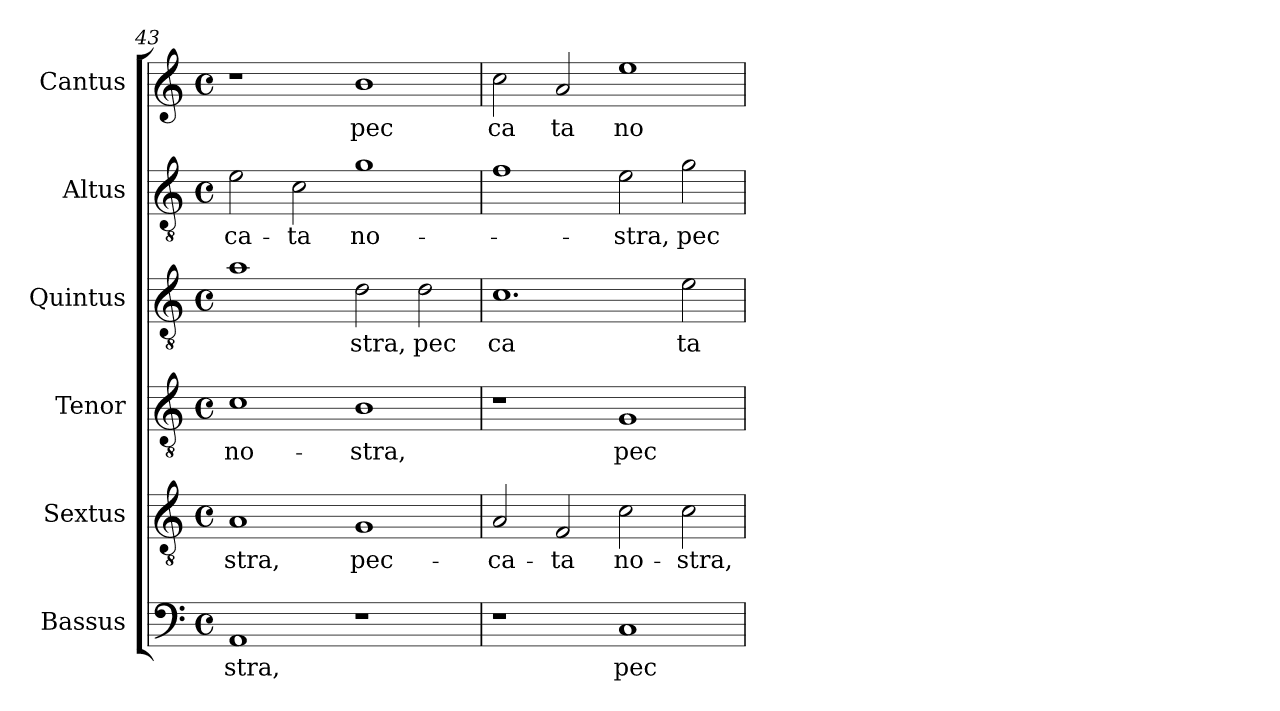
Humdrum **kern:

**kern	**text	**kern	**text	**kern	**text	**kern	**text	**kern	**text	**kern	**text
*part6	*part6	*part5	*part5	*part4	*part4	*part3	*part3	*part2	*part2	*part1	*part1
*staff6	*staff6	*staff5	*staff5	*staff4	*staff4	*staff3	*staff3	*staff2	*staff2	*staff1	*staff1
*I"Bassus	*	*I"Sextus	*	*I"Tenor	*	*I"Quintus	*	*I"Altus	*	*I"Cantus	*
*clefF4	*	*clefGv2	*	*clefGv2	*	*clefGv2	*	*clefGv2	*	*clefG2	*
*M4/4	*	*M4/4	*	*M4/4	*	*M4/4	*	*M4/4	*	*M4/4	*
*met(c)	*	*met(c)	*	*met(c)	*	*met(c)	*	*met(c)	*	*met(c)	*
=43	=43	=43	=43	=43	=43	=43	=43	=43	=43	=43	=43
!	!LO:LY:b:cj	!	!LO:LY:b:cj	!	!LO:LY:b:cj	!	!	!	!LO:LY:b:cj	!	!
1AA	stra,	1A	-stra,	1c	no-	1a	.	2e\	-ca-	1r	.
!	!	!	!	!	!	!	!	!	!LO:LY:b:cj	!	!
.	.	.	.	.	.	.	.	2c\	-ta	.	.
!	!	!	!LO:LY:b:cj	!	!LO:LY:b:cj	!	!LO:LY:b:cj	!	!LO:LY:b:cj	!	!LO:LY:b:cj
1r	.	1G	pec-	1B	-stra,	2d\	stra,	1g	no-	1b	pec
!	!	!	!	!	!	!	!LO:LY:b:cj	!	!	!	!
.	.	.	.	.	.	2d\	pec	.	.	.	.
=44	=44	=44	=44	=44	=44	=44	=44	=44	=44	=44	=44
!	!	!	!LO:LY:b:cj	!	!	!	!LO:LY:b:cj	!	!	!	!LO:LY:b:cj
1r	.	2A/	-ca-	1r	.	1.c	ca	1f	.	2cc\	ca
!	!	!	!LO:LY:b:cj	!	!	!	!	!	!	!	!LO:LY:b:cj
.	.	2F/	-ta	.	.	.	.	.	.	2a/	ta
!	!LO:LY:b:cj	!	!LO:LY:b:cj	!	!LO:LY:b:cj	!	!	!	!LO:LY:b:cj	!	!LO:LY:b:cj
1C	pec	2c\	no-	1G	pec-	.	.	2e\	-stra,	1ee	no
!	!	!	!LO:LY:b:cj	!	!	!	!LO:LY:b:cj	!	!LO:LY:b:cj	!	!
.	.	2c\	-stra,	.	.	2e\	ta	2g\	pec-	.	.
=	=	=	=	=	=	=	=	=	=	=	=
*-	*-	*-	*-	*-	*-	*-	*-	*-	*-	*-	*-
